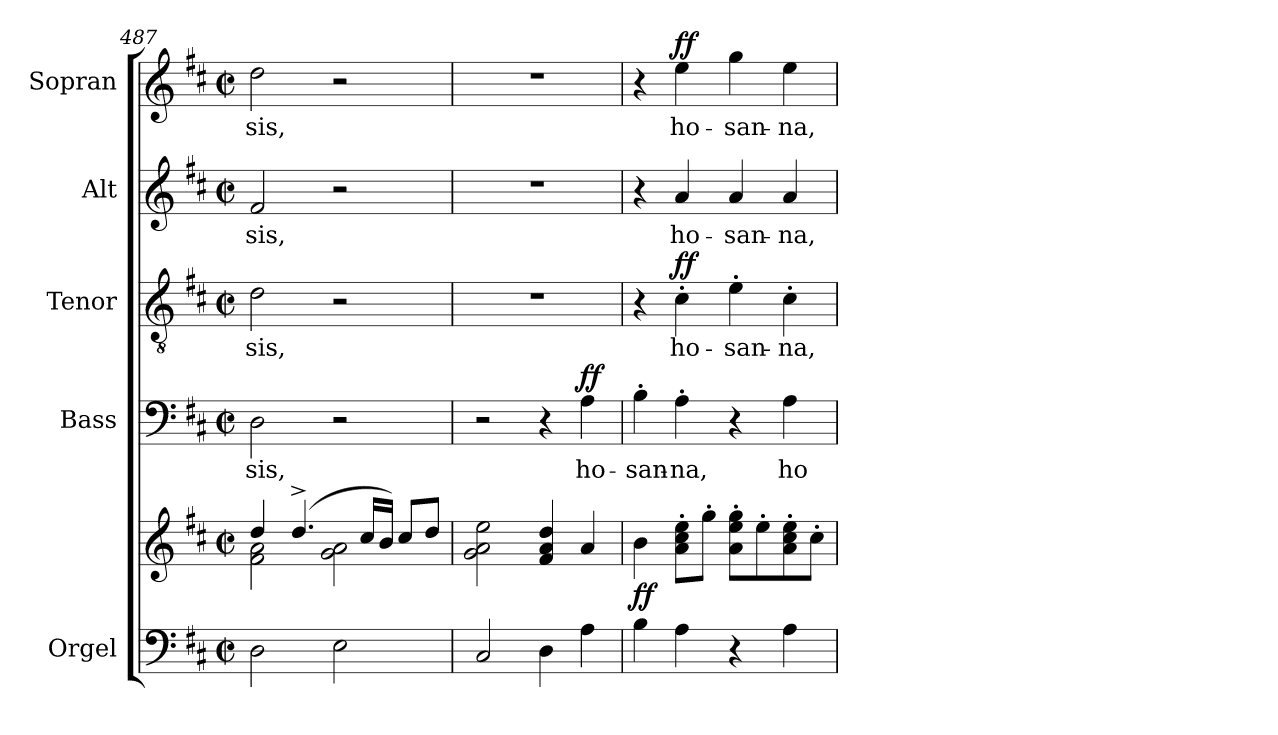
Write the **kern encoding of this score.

**kern	**kern	**dynam	**kern	**text	**dynam	**kern	**text	**dynam	**kern	**text	**kern	**text	**dynam
*part5	*part5	*part5	*part4	*part4	*part4	*part3	*part3	*part3	*part2	*part2	*part1	*part1	*part1
*staff6	*staff5	*staff5/6	*staff4	*staff4	*staff4	*staff3	*staff3	*staff3	*staff2	*staff2	*staff1	*staff1	*staff1
*I"Orgel	*	*	*I"Bass	*	*	*I"Tenor	*	*	*I"Alt	*	*I"Sopran	*	*
*I'Org.	*	*	*I'B.	*	*	*I'T.	*	*	*I'A.	*	*I'S.	*	*
*clefF4	*clefG2	*	*clefF4	*	*	*clefGv2	*	*	*clefG2	*	*clefG2	*	*
*k[f#c#]	*k[f#c#]	*	*k[f#c#]	*	*	*k[f#c#]	*	*	*k[f#c#]	*	*k[f#c#]	*	*
*D:	*D:	*	*D:	*	*	*D:	*	*	*D:	*	*D:	*	*
*M2/2	*M2/2	*	*M2/2	*	*	*M2/2	*	*	*M2/2	*	*M2/2	*	*
*met(c|)	*met(c|)	*	*met(c|)	*	*	*met(c|)	*	*	*met(c|)	*	*met(c|)	*	*
=487	=487	=487	=487	=487	=487	=487	=487	=487	=487	=487	=487	=487	=487
*	*^	*	*	*	*	*	*	*	*	*	*	*	*
!	!	!	!	!	!LO:LY:b	!	!	!LO:LY:b	!	!	!LO:LY:b	!	!LO:LY:b	!
2D\	4dd/	2f#\ 2a\	.	2D\	-sis,	.	2d\	-sis,	.	2f#/	-sis,	2dd\	-sis,	.
.	(4.dd^>/	.	.	.	.	.	.	.	.	.	.	.	.	.
2E\	.	2g\ 2a\	.	2r	.	.	2r	.	.	2r	.	2r	.	.
.	16cc#/LL	.	.	.	.	.	.	.	.	.	.	.	.	.
.	16b/JJ)	.	.	.	.	.	.	.	.	.	.	.	.	.
.	8cc#/L	.	.	.	.	.	.	.	.	.	.	.	.	.
.	8dd/J	.	.	.	.	.	.	.	.	.	.	.	.	.
*	*v	*v	*	*	*	*	*	*	*	*	*	*	*	*
=488	=488	=488	=488	=488	=488	=488	=488	=488	=488	=488	=488	=488	=488
2C#/	2g\ 2a\ 2ee\	.	2r	.	.	1r	.	.	1r	.	1r	.	.
4D\	4f#/ 4a/ 4dd/	.	4r	.	.	.	.	.	.	.	.	.	.
!	!	!	!	!LO:LY:b	!LO:DY:a	!	!	!	!	!	!	!	!
4A\	4a/	.	4A\	ho-	ff	.	.	.	.	.	.	.	.
=489	=489	=489	=489	=489	=489	=489	=489	=489	=489	=489	=489	=489	=489
!	!	!LO:DY:b	!	!LO:LY:b	!	!	!	!	!	!	!	!	!
4B\	4b\	ff	4B'>\	-san-	.	4r	.	.	4r	.	4r	.	.
!	!	!	!	!LO:LY:b	!	!	!LO:LY:b	!LO:DY:a	!	!LO:LY:b	!	!LO:LY:b	!LO:DY:a
4A\	8a\'> 8cc#\'> 8ee\'>L	.	4A'>\	-na,	.	4c#'>\	ho-	ff	4a/	ho-	4ee\	ho-	ff
.	8gg'>\J	.	.	.	.	.	.	.	.	.	.	.	.
!	!	!	!	!	!	!	!LO:LY:b	!	!	!LO:LY:b	!	!LO:LY:b	!
4r	8a\'> 8ee\'> 8gg\'>L	.	4r	.	.	4e'>\	-san-	.	4a/	-san-	4gg\	-san-	.
.	8ee'>\	.	.	.	.	.	.	.	.	.	.	.	.
!	!	!	!	!LO:LY:b	!	!	!LO:LY:b	!	!	!LO:LY:b	!	!LO:LY:b	!
4A\	8a\'> 8cc#\'> 8ee\'>	.	4A\	ho-	.	4c#'>\	-na,	.	4a/	-na,	4ee\	-na,	.
.	8cc#'>\J	.	.	.	.	.	.	.	.	.	.	.	.
=	=	=	=	=	=	=	=	=	=	=	=	=	=
*-	*-	*-	*-	*-	*-	*-	*-	*-	*-	*-	*-	*-	*-
